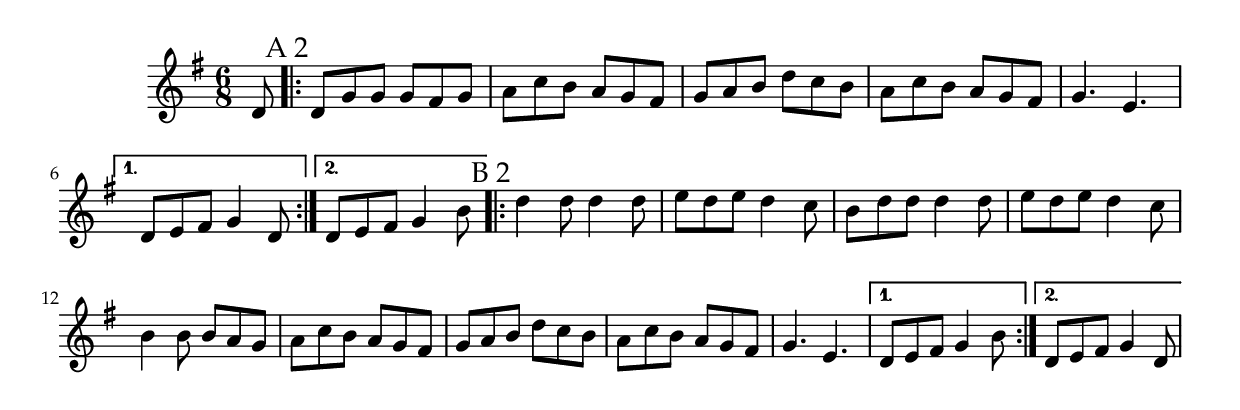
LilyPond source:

\include "includes/header.ly"
\score {

\context Voice = voiceone {
\include "includes/staffheader.ly"
\time 6/8 \key g \major
\partial 8 d'8 | \mark "A 2"
\repeat volta 2 { 
d'8 g'8 g'8 g'8 fis'8 g'8 | a'8 c''8 b'8 a'8 g'8
 fis'8 | g'8 a'8 b'8 d''8 c''8 b'8 | a'8
 c''8 b'8 a'8 g'8 fis'8 | g'4. e'4. |
}
\alternative {{d'8 e'8 fis'8 g'4 d'8} {d'8 e'8 fis'8 g'4 b'8}}

\repeat volta 2 {
| \mark "B 2" d''4 d''8 d''4 d''8 | e''8 d''8 e''8 d''4 c''8 |
b'8 d''8 d''8 d''4 d''8 | e''8 d''8 e''8 d''4
 c''8 | b'4 b'8 b'8 a'8 g'8 | a'8
c''8 b'8 a'8 g'8 fis'8 | g'8 a'8 b'8 d''8
c''8 b'8 | a'8 c''8 b'8 a'8 g'8 fis'8 |
 g'4. e'4. 
}
\alternative {{d'8 e'8 fis'8 g'4 b'8}{d'8 e'8 fis'8 g'4 d'8}}
}

} % score
